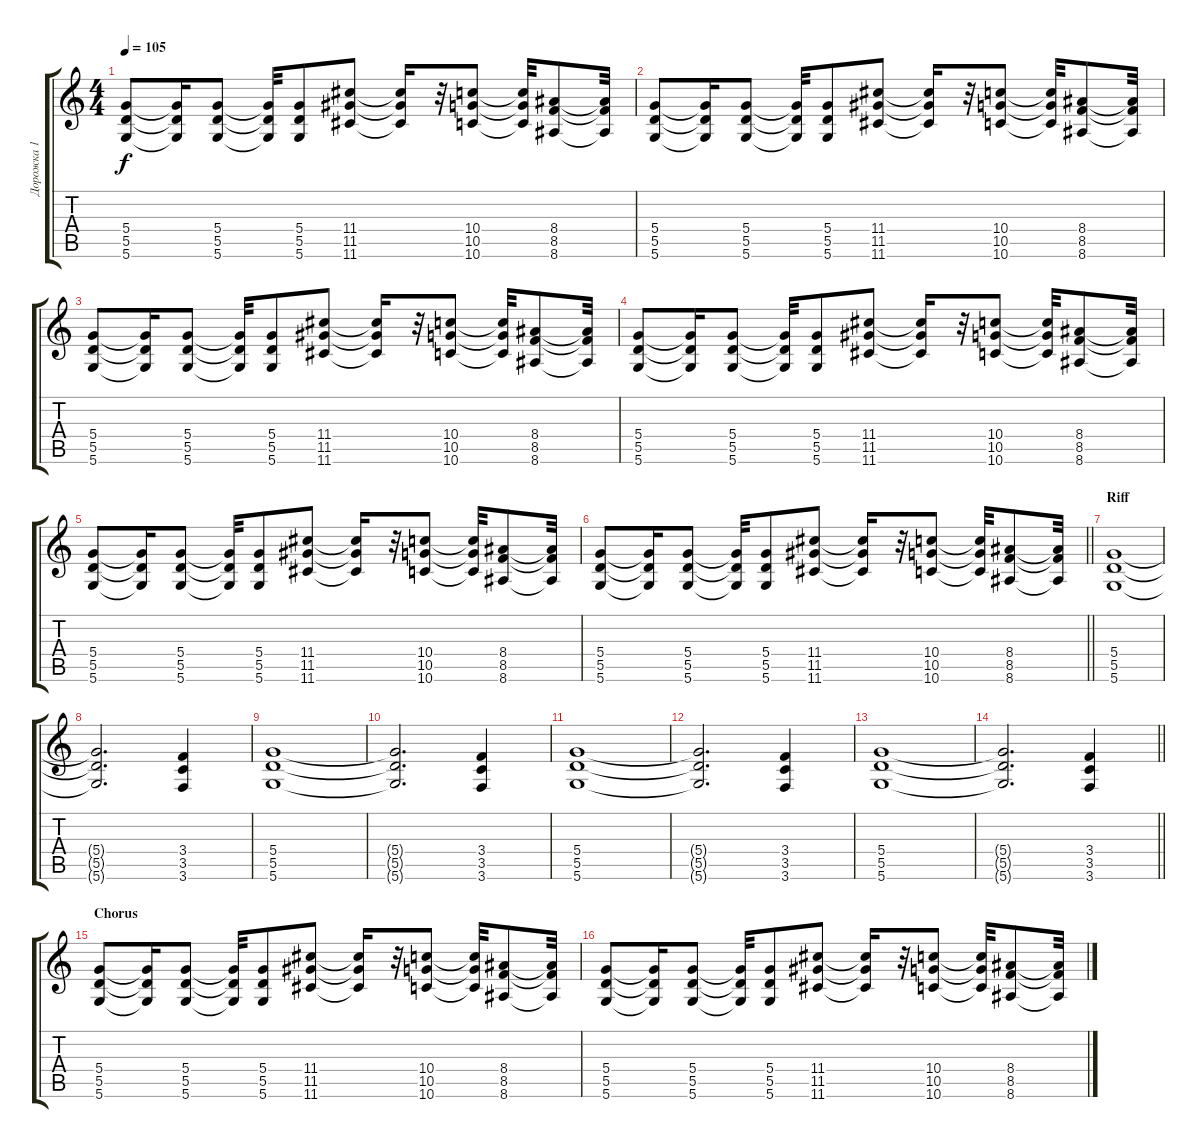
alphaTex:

\track ("Дорожка 1" "Дорожка 1") {instrument distortionguitar}
\staff {score tabs}
\tuning (E4 B3 G3 D3 A2 D2) {hide}
\ts (4 4)
\tempo 105
\clef g2
\ks c
(5.4 5.5 5.6).8{dy f} (5.4{t} 5.5{t} 5.6{t}).16 (5.4 5.5 5.6).8 (5.4{t} 5.5{t} 5.6{t}).32 (5.4 5.5 5.6).8 (11.4 11.5 11.6).8 (11.4{t} 11.5{t} 11.6{t}).16 r.32 (10.4 10.5 10.6).8 (10.4{t} 10.5{t} 10.6{t}).32 (8.4 8.5 8.6).8 (8.4{t} 8.5{t} 8.6{t}).32 |
(5.4 5.5 5.6).8 (5.4{t} 5.5{t} 5.6{t}).16 (5.4 5.5 5.6).8 (5.4{t} 5.5{t} 5.6{t}).32 (5.4 5.5 5.6).8 (11.4 11.5 11.6).8 (11.4{t} 11.5{t} 11.6{t}).16 r.32 (10.4 10.5 10.6).8 (10.4{t} 10.5{t} 10.6{t}).32 (8.4 8.5 8.6).8 (8.4{t} 8.5{t} 8.6{t}).32 |
(5.4 5.5 5.6).8 (5.4{t} 5.5{t} 5.6{t}).16 (5.4 5.5 5.6).8 (5.4{t} 5.5{t} 5.6{t}).32 (5.4 5.5 5.6).8 (11.4 11.5 11.6).8 (11.4{t} 11.5{t} 11.6{t}).16 r.32 (10.4 10.5 10.6).8 (10.4{t} 10.5{t} 10.6{t}).32 (8.4 8.5 8.6).8 (8.4{t} 8.5{t} 8.6{t}).32 |
(5.4 5.5 5.6).8 (5.4{t} 5.5{t} 5.6{t}).16 (5.4 5.5 5.6).8 (5.4{t} 5.5{t} 5.6{t}).32 (5.4 5.5 5.6).8 (11.4 11.5 11.6).8 (11.4{t} 11.5{t} 11.6{t}).16 r.32 (10.4 10.5 10.6).8 (10.4{t} 10.5{t} 10.6{t}).32 (8.4 8.5 8.6).8 (8.4{t} 8.5{t} 8.6{t}).32 |
(5.4 5.5 5.6).8 (5.4{t} 5.5{t} 5.6{t}).16 (5.4 5.5 5.6).8 (5.4{t} 5.5{t} 5.6{t}).32 (5.4 5.5 5.6).8 (11.4 11.5 11.6).8 (11.4{t} 11.5{t} 11.6{t}).16 r.32 (10.4 10.5 10.6).8 (10.4{t} 10.5{t} 10.6{t}).32 (8.4 8.5 8.6).8 (8.4{t} 8.5{t} 8.6{t}).32 |
\barLineRight lightlight
(5.4 5.5 5.6).8 (5.4{t} 5.5{t} 5.6{t}).16 (5.4 5.5 5.6).8 (5.4{t} 5.5{t} 5.6{t}).32 (5.4 5.5 5.6).8 (11.4 11.5 11.6).8 (11.4{t} 11.5{t} 11.6{t}).16 r.32 (10.4 10.5 10.6).8 (10.4{t} 10.5{t} 10.6{t}).32 (8.4 8.5 8.6).8 (8.4{t} 8.5{t} 8.6{t}).32 |
\section ("" "Riff")
(5.4 5.5 5.6).1 |
(5.4{t} 5.5{t} 5.6{t}).2{d} (3.4 3.5 3.6).4 |
(5.4 5.5 5.6).1 |
(5.4{t} 5.5{t} 5.6{t}).2{d} (3.4 3.5 3.6).4 |
(5.4 5.5 5.6).1 |
(5.4{t} 5.5{t} 5.6{t}).2{d} (3.4 3.5 3.6).4 |
(5.4 5.5 5.6).1 |
\barLineRight lightlight
(5.4{t} 5.5{t} 5.6{t}).2{d} (3.4 3.5 3.6).4 |
\section ("" "Chorus")
(5.4 5.5 5.6).8 (5.4{t} 5.5{t} 5.6{t}).16 (5.4 5.5 5.6).8 (5.4{t} 5.5{t} 5.6{t}).32 (5.4 5.5 5.6).8 (11.4 11.5 11.6).8 (11.4{t} 11.5{t} 11.6{t}).16 r.32 (10.4 10.5 10.6).8 (10.4{t} 10.5{t} 10.6{t}).32 (8.4 8.5 8.6).8 (8.4{t} 8.5{t} 8.6{t}).32 |
(5.4 5.5 5.6).8 (5.4{t} 5.5{t} 5.6{t}).16 (5.4 5.5 5.6).8 (5.4{t} 5.5{t} 5.6{t}).32 (5.4 5.5 5.6).8 (11.4 11.5 11.6).8 (11.4{t} 11.5{t} 11.6{t}).16 r.32 (10.4 10.5 10.6).8 (10.4{t} 10.5{t} 10.6{t}).32 (8.4 8.5 8.6).8 (8.4{t} 8.5{t} 8.6{t}).32
